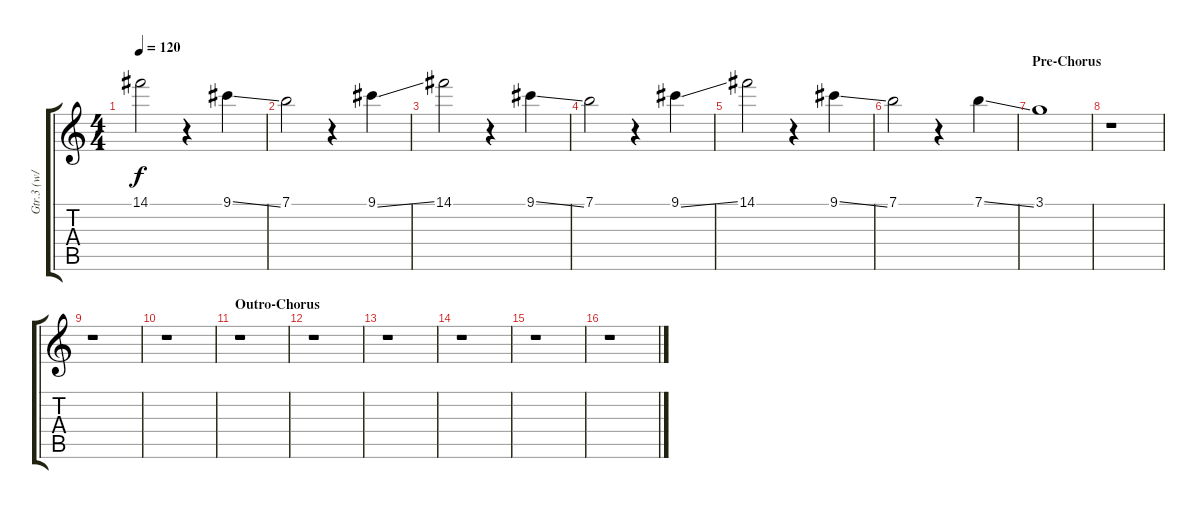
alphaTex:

\track ("Gtr.3 (w/ slide)" "Gtr.3 (w/ ") {instrument electricguitarjazz}
\staff {score tabs}
\tuning (E4 B3 G3 D3 A2 E2) {hide}
\ts (4 4)
\tempo 120
\clef g2
\ks c
14.1.2{dy f} r.4 9.1{ss}.4 |
7.1.2 r.4 9.1{ss}.4 |
14.1.2 r.4 9.1{ss}.4 |
7.1.2 r.4 9.1{ss}.4 |
14.1.2 r.4 9.1{ss}.4 |
7.1.2 r.4 7.1{ss}.4 |
\section ("" "Pre-Chorus")
3.1.1 |
r.1 |
r.1 |
r.1 |
\section ("" "Outro-Chorus")
r.1 |
r.1 |
r.1 |
r.1 |
r.1 |
r.1
